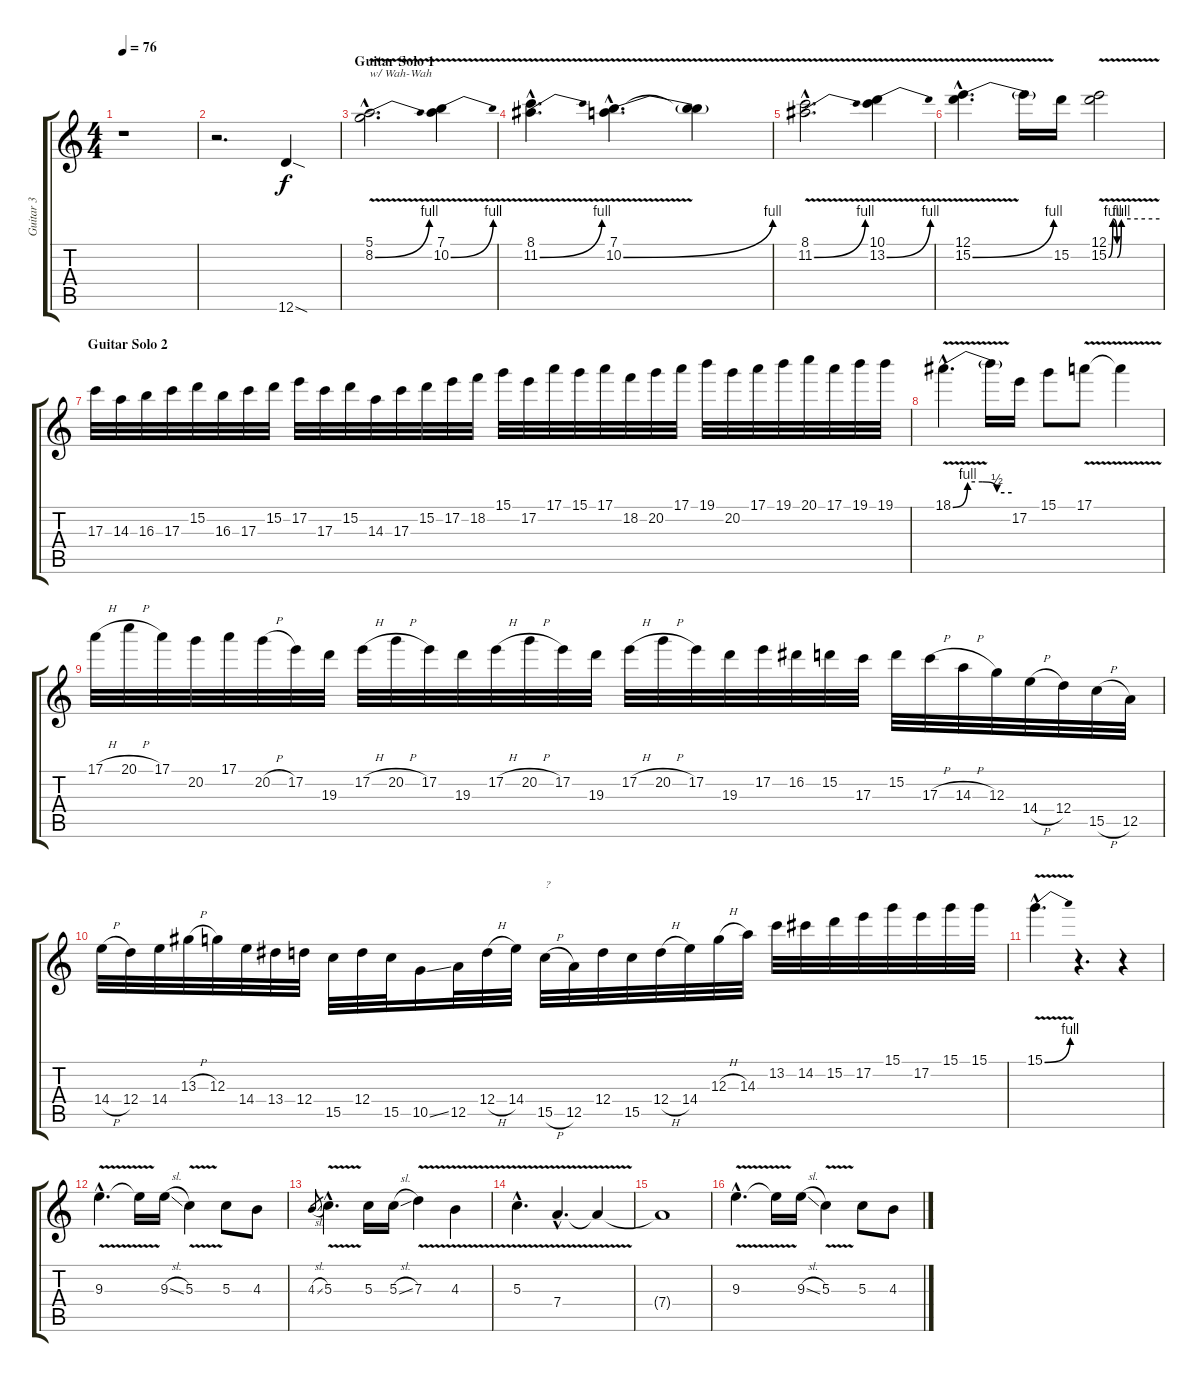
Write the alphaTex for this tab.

\track ("Guitar 3" "Guitar 3") {instrument distortionguitar}
\staff {score tabs}
\tuning (E4 B3 G3 D3 A2 D2) {hide}
\ts (4 4)
\tempo 76
\clef g2
\ks c
r.1{dy f} |
r.2{d} 12.6{sod}.4{volume 16 balance 5} |
\section ("" "Guitar Solo 1")
(5.1{hac} 8.2{be (bend 0 0 60 4) v hac}).2{d txt "w/ Wah-Wah" balance 8} (7.1 10.2{be (bend 0 0 60 4) v}).4 |
(8.1{hac} 11.2{be (bend 0 0 60 4) v hac}).4{d} (7.1{hac} 10.2{be (bend 0 0 60 4) v hac}).4{d} (7.1{t} 10.2{t}).4 |
(8.1{hac} 11.2{be (bend 0 0 60 4) v hac}).2{d} (10.1 13.2{be (bend 0 0 60 4) v}).4 |
(12.1{hac} 15.2{be (bend 0 0 60 4) v hac}).4{d} 15.2{t}.16 15.2.16 (12.1 15.2{be (custom 0 0 5 4 10 0 15 4 60 4) v}).2 |
\section ("" "Guitar Solo 2")
17.3.32 14.3.32 16.3.32 17.3.32 15.2.32 16.3.32 17.3.32 15.2.32 17.2.32 17.3.32 15.2.32 14.3.32 17.3.32 15.2.32 17.2.32 18.2.32 15.1.32 17.2.32 17.1.32 15.1.32 17.1.32 18.2.32 20.2.32 17.1.32 19.1.32 20.2.32 17.1.32 19.1.32 20.1.32 17.1.32 19.1.32 19.1.32 |
18.1{be (custom 0 0 15 4 30 4 45 2 60 2) v hac}.4{d} 18.1{t}.16 17.2.16 15.1.8 17.1{v}.8 17.1{t}.4 |
17.1{h}.32 20.1{h}.32 17.1.32 20.2.32 17.1.32 20.2{h}.32 17.2.32 19.3.32 17.2{h}.32 20.2{h}.32 17.2.32 19.3.32 17.2{h}.32 20.2{h}.32 17.2.32 19.3.32 17.2{h}.32 20.2{h}.32 17.2.32 19.3.32 17.2.32 16.2.32 15.2.32 17.3.32 15.2.32 17.3{h}.32 14.3{h}.32 12.3.32 14.4{h}.32 12.4.32 15.5{h}.32 12.5.32 |
14.4{h}.32 12.4.32 14.4.32 13.3{h}.32 12.3.32 14.4.32 13.4.32 12.4.32 15.5.32 12.4.32 15.5.32 10.5{ss}.16 12.5.32 12.4{h}.32 14.4.32 15.5{h}.32{txt "?"} 12.5.32 12.4.32 15.5.32 12.4{h}.32 14.4.32 12.3{h}.32 14.3.32 13.2.32 14.2.32 15.2.32 17.2.32 15.1.32 17.2.32 15.1.32 15.1.32 |
\section ("" "")
15.1{be (bend 0 0 60 4) v hac}.4{d} r.4{d} r.4 |
\section ("" "")
9.3{v hac}.4{d} 9.3{t}.16 9.3{sl}.16 5.3{v}.4 5.3.8 4.3.8 |
4.3{sl}.8{gr} 5.3{v hac}.4{d} 5.3.16 5.3{sl}.16 7.3{v}.4 4.3{v}.4 |
5.3{v hac}.4{d} 7.4{v hac}.4{d} 7.4{t}.4 |
7.4{t}.1 |
9.3{v hac}.4{d} 9.3{t}.16 9.3{sl}.16 5.3{v}.4 5.3.8 4.3.8
